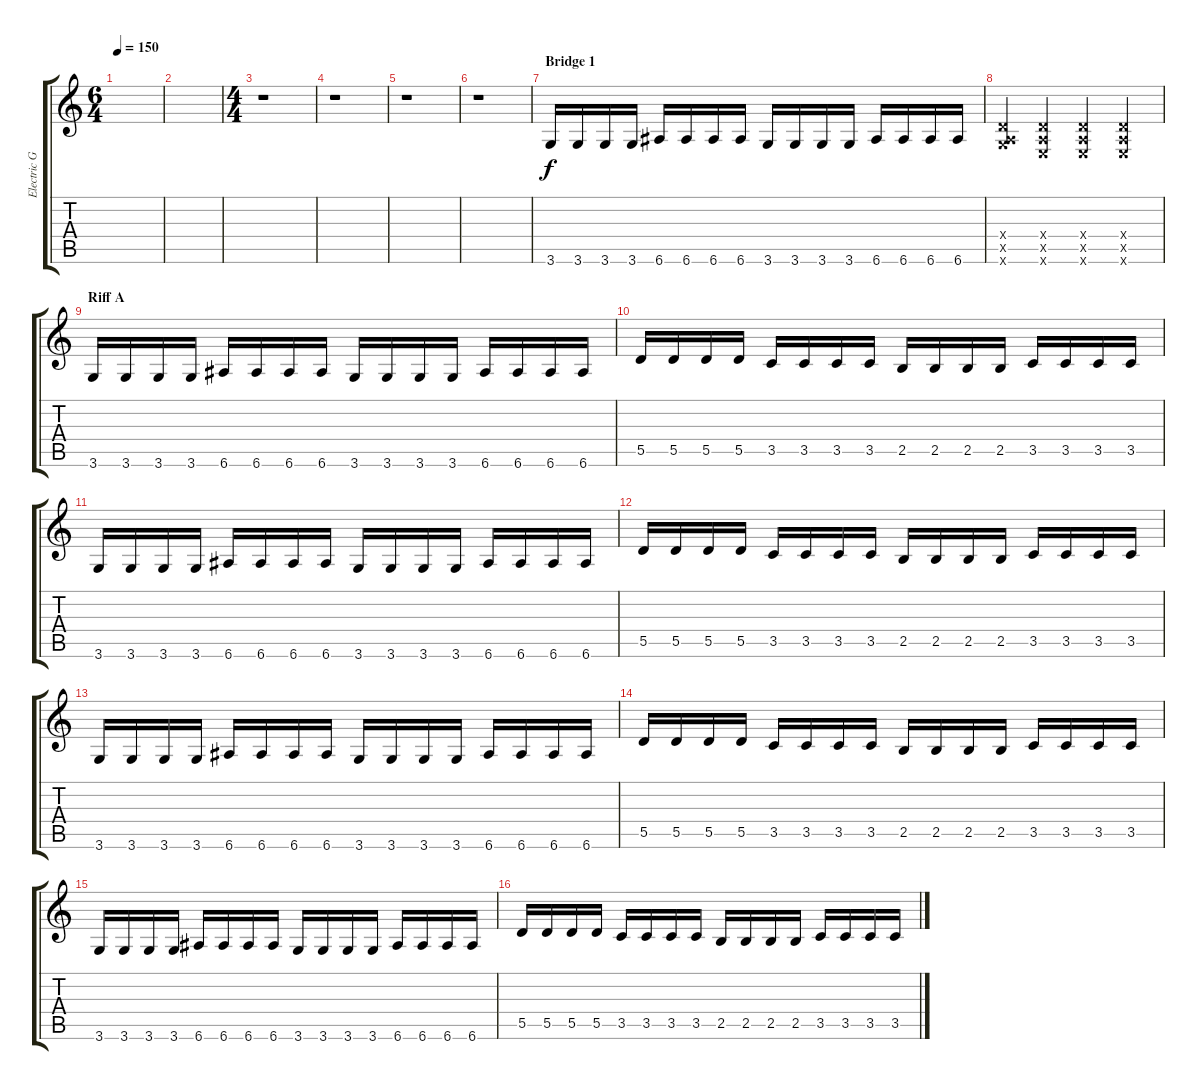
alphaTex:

\track ("Electric Guitar" "Electric G") {instrument distortionguitar}
\staff {score tabs}
\tuning (E4 B3 G3 D3 A2 E2) {hide}
\ts (6 4)
\tempo 150
\clef g2
\ks c
|
|
\ts (4 4)
r.1 |
r.1 |
r.1 |
r.1 |
\section ("" "Bridge 1")
3.6.16 3.6.16 3.6.16 3.6.16 6.6.16 6.6.16 6.6.16 6.6.16 3.6.16 3.6.16 3.6.16 3.6.16 6.6.16 6.6.16 6.6.16 6.6.16 |
(0.4{x} 0.5{x} 3.6{x}).4 (0.4{x} 0.5{x} 0.6{x}).4 (0.4{x} 0.5{x} 0.6{x}).4 (0.4{x} 0.5{x} 0.6{x}).4 |
\section ("" "Riff A")
3.6.16 3.6.16 3.6.16 3.6.16 6.6.16 6.6.16 6.6.16 6.6.16 3.6.16 3.6.16 3.6.16 3.6.16 6.6.16 6.6.16 6.6.16 6.6.16 |
5.5.16 5.5.16 5.5.16 5.5.16 3.5.16 3.5.16 3.5.16 3.5.16 2.5.16 2.5.16 2.5.16 2.5.16 3.5.16 3.5.16 3.5.16 3.5.16 |
3.6.16 3.6.16 3.6.16 3.6.16 6.6.16 6.6.16 6.6.16 6.6.16 3.6.16 3.6.16 3.6.16 3.6.16 6.6.16 6.6.16 6.6.16 6.6.16 |
5.5.16 5.5.16 5.5.16 5.5.16 3.5.16 3.5.16 3.5.16 3.5.16 2.5.16 2.5.16 2.5.16 2.5.16 3.5.16 3.5.16 3.5.16 3.5.16 |
3.6.16 3.6.16 3.6.16 3.6.16 6.6.16 6.6.16 6.6.16 6.6.16 3.6.16 3.6.16 3.6.16 3.6.16 6.6.16 6.6.16 6.6.16 6.6.16 |
5.5.16 5.5.16 5.5.16 5.5.16 3.5.16 3.5.16 3.5.16 3.5.16 2.5.16 2.5.16 2.5.16 2.5.16 3.5.16 3.5.16 3.5.16 3.5.16 |
3.6.16 3.6.16 3.6.16 3.6.16 6.6.16 6.6.16 6.6.16 6.6.16 3.6.16 3.6.16 3.6.16 3.6.16 6.6.16 6.6.16 6.6.16 6.6.16 |
5.5.16 5.5.16 5.5.16 5.5.16 3.5.16 3.5.16 3.5.16 3.5.16 2.5.16 2.5.16 2.5.16 2.5.16 3.5.16 3.5.16 3.5.16 3.5.16
